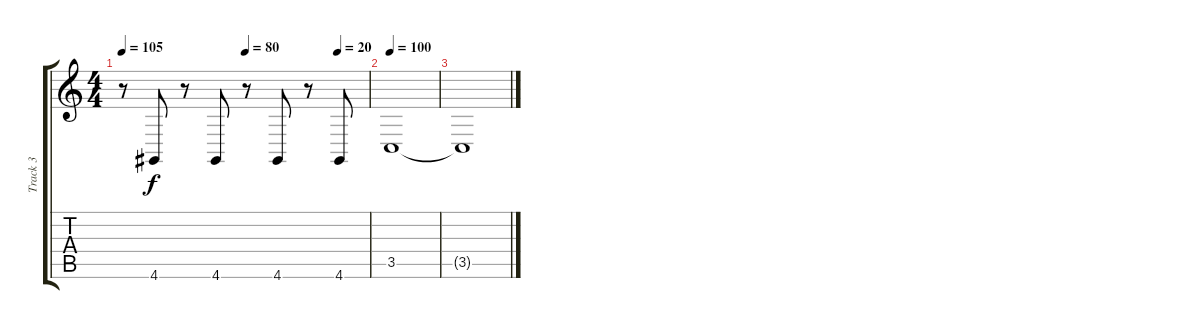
\track ("Track 3" "Track 3") {instrument cello}
\staff {score tabs}
\tuning (E4 B3 G3 D3 A2 E2) {hide}
\ts (4 4)
\tempo 105
\tempo (80 0.5)
\tempo (20 0.875)
\clef g2
\ks c
r.8{dy f} 4.6.8 r.8 4.6.8 r.8 4.6.8 r.8 4.6.8 |
\tempo 100
3.5.1 |
3.5{t}.1
